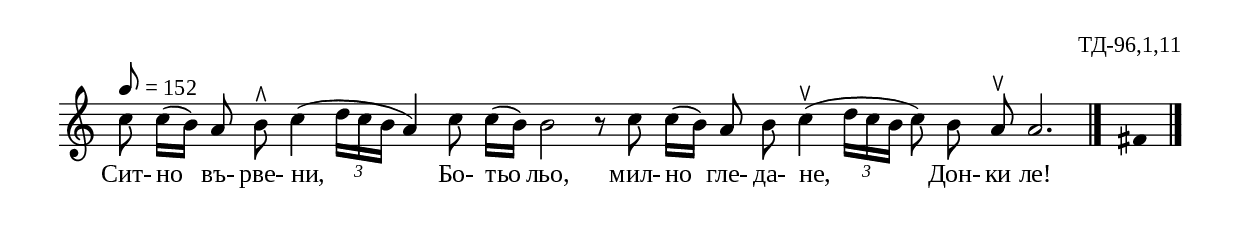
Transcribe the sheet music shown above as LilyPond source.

%{
TD_096_1_11
%}

\include "td-preamble.ly"

\score {
\relative c'' {
\tempo 8 = 152
%\time 5/16
\cadenzaOn
c8 c16([ b]) a8 b\noBeam^\rtoe c4( \times 2/3 { d16[ c b] } a4) c8 c16[( b]) b2 r8
c c16[( b]) a8 b\noBeam c4^\ltoe( \times 2/3 { d16[ c b] } c8) b\noBeam
a^\ltoe a2.
 \bar "|." 
s4 \fixB fis8
 \bar "|."  
}
\addlyrics {Сит- но въ- рве- ни, Бо- тьо льо,
мил- но гле- да- не, Дон- ки ле! }
%
\layout {
     \context { 
	    \Staff \remove "Time_signature_engraver" } 
  indent = #0
  line-width = 190\mm
  ragged-right=##f
}
%
\midi { 
	\context {
		\Score
		tempoWholesPerMinute = #(ly:make-moment 152 8)
		}
	}
}
%
\header{
  opus = "ТД-96,1,11"
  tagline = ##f
}


